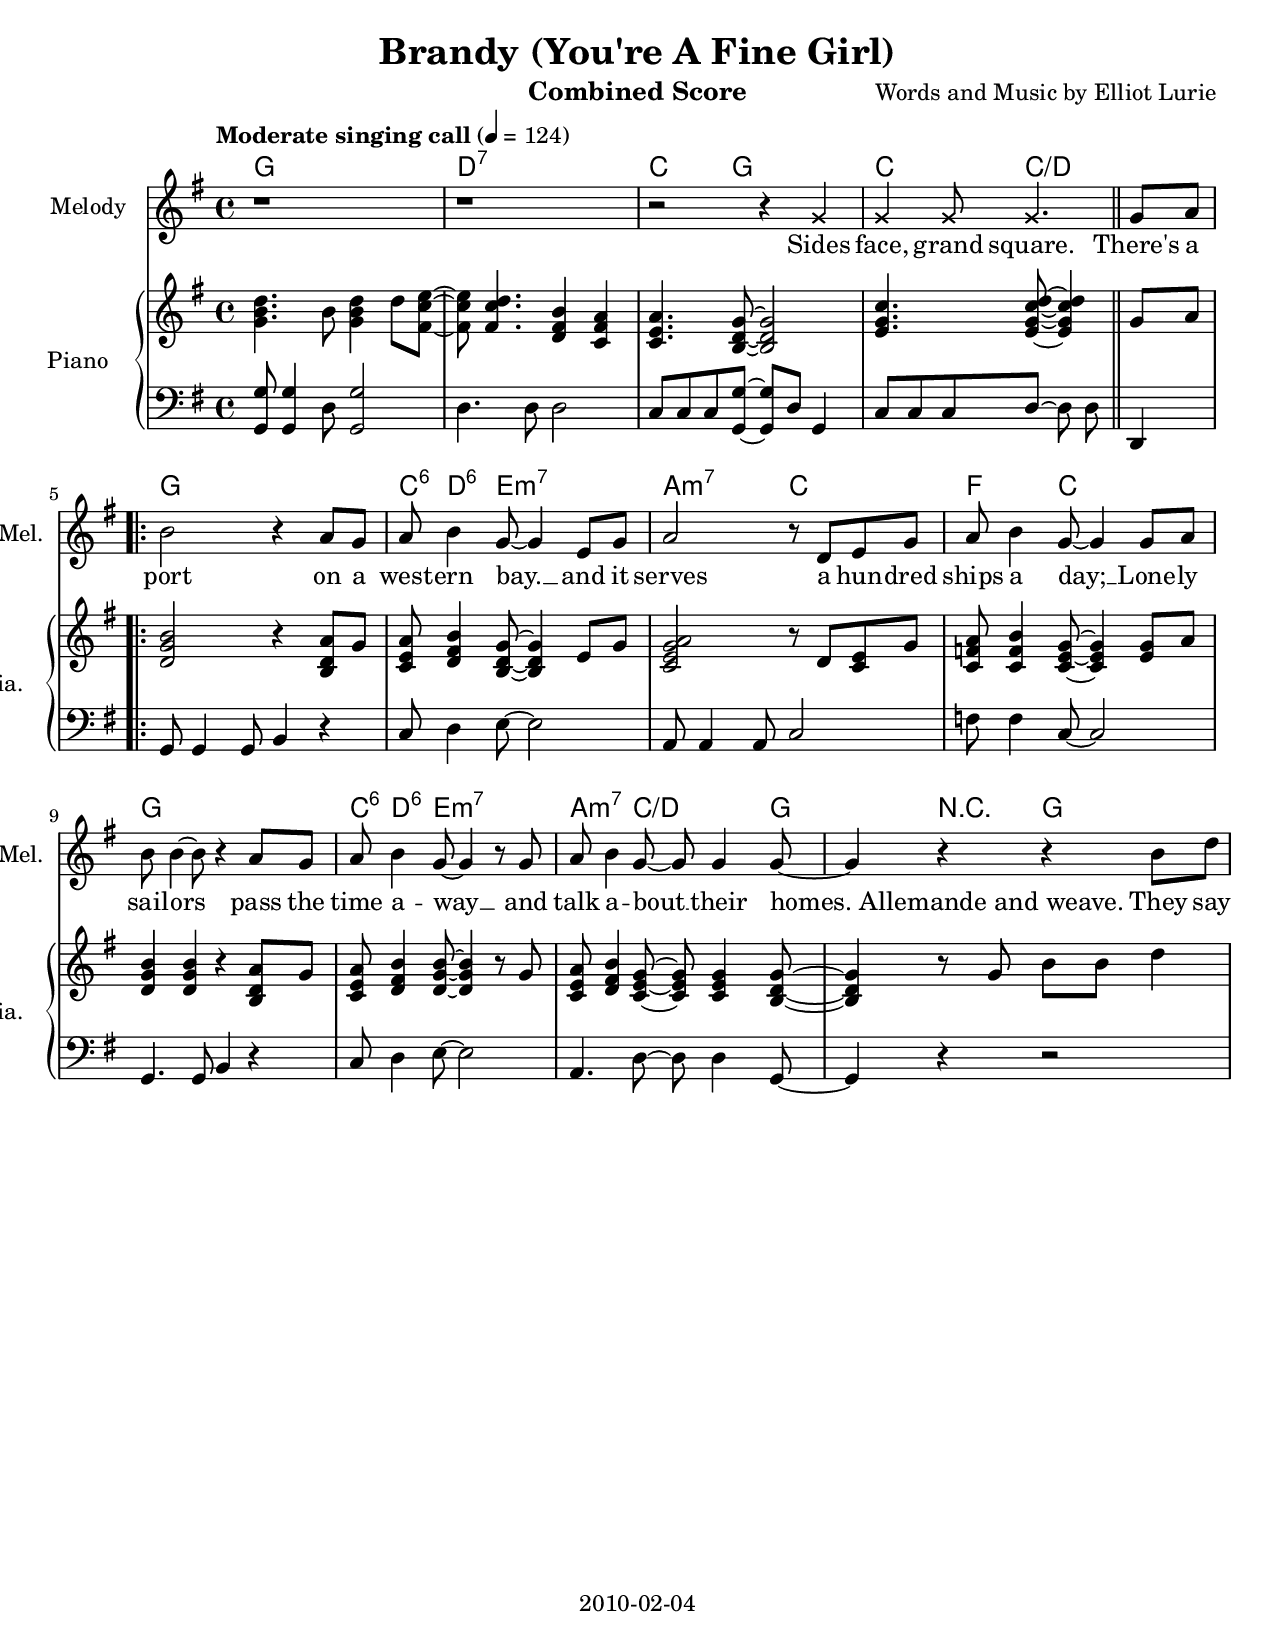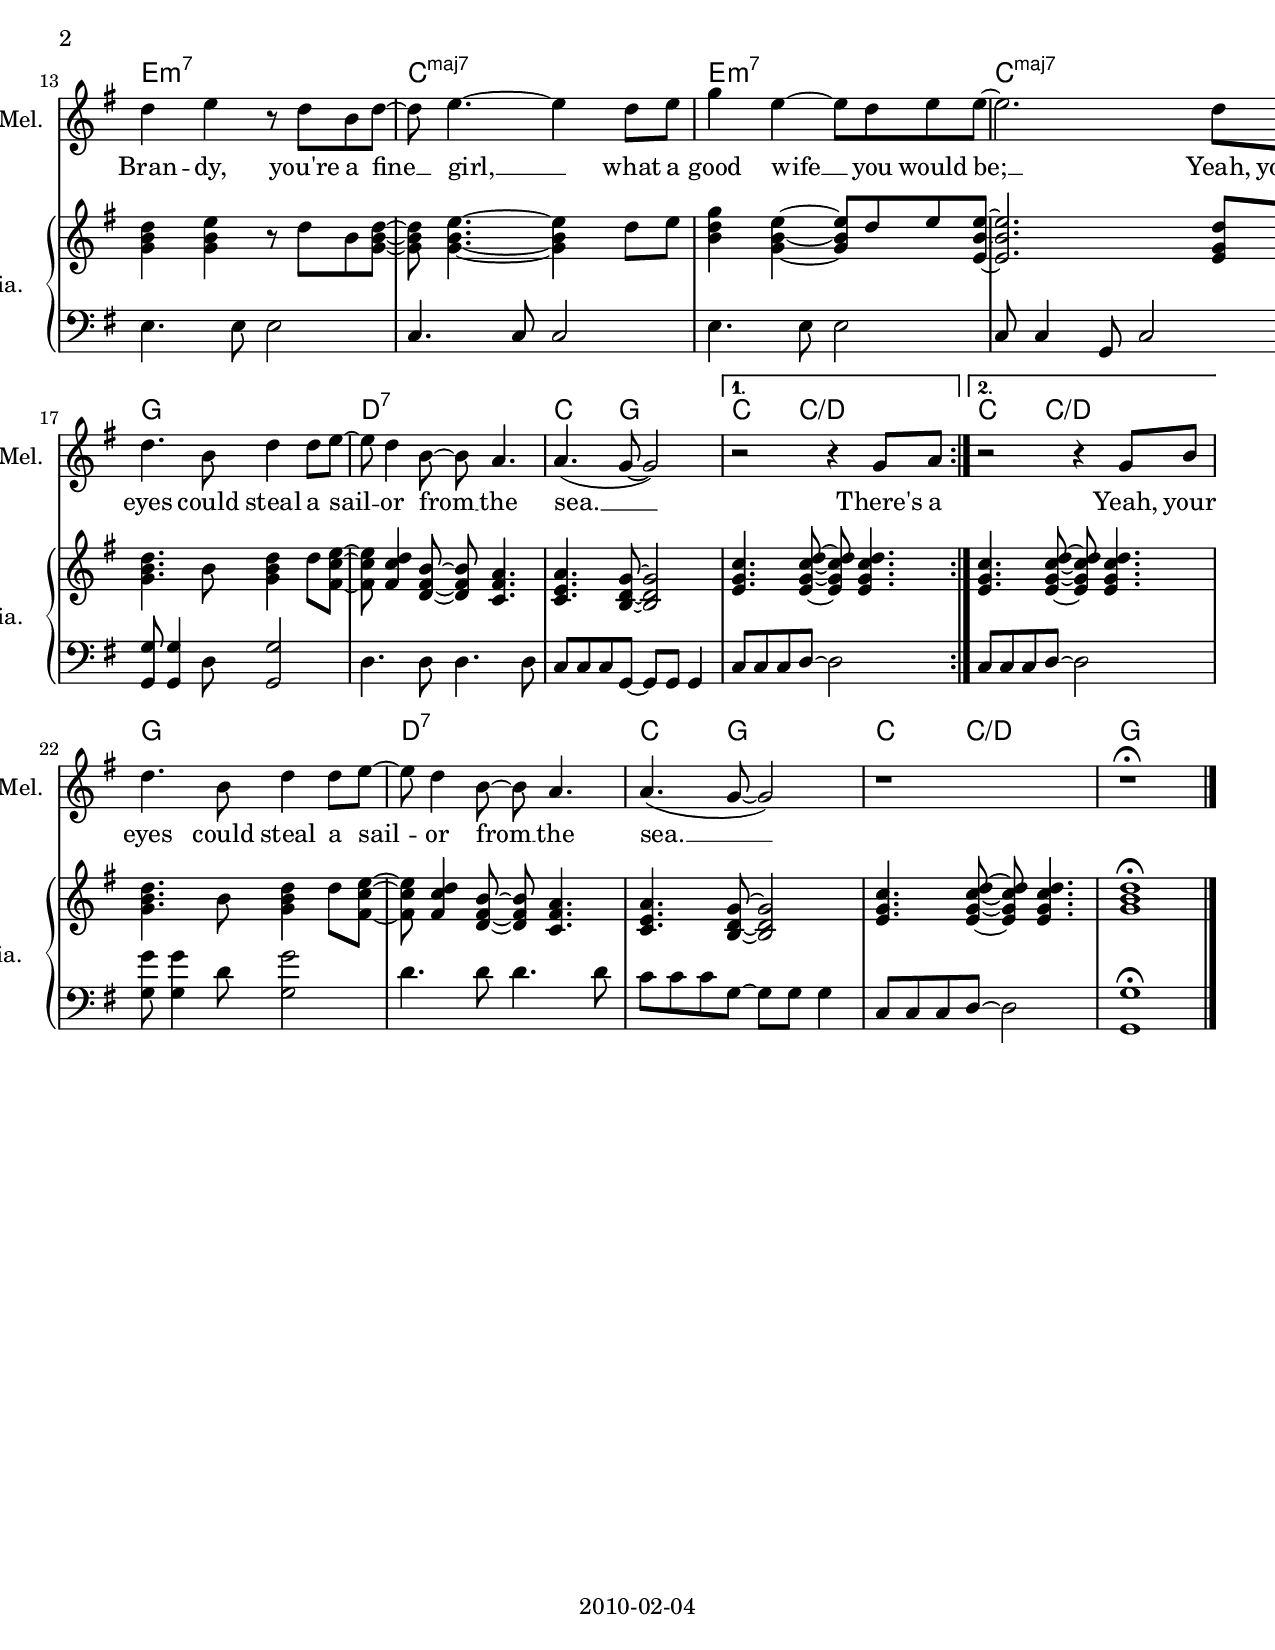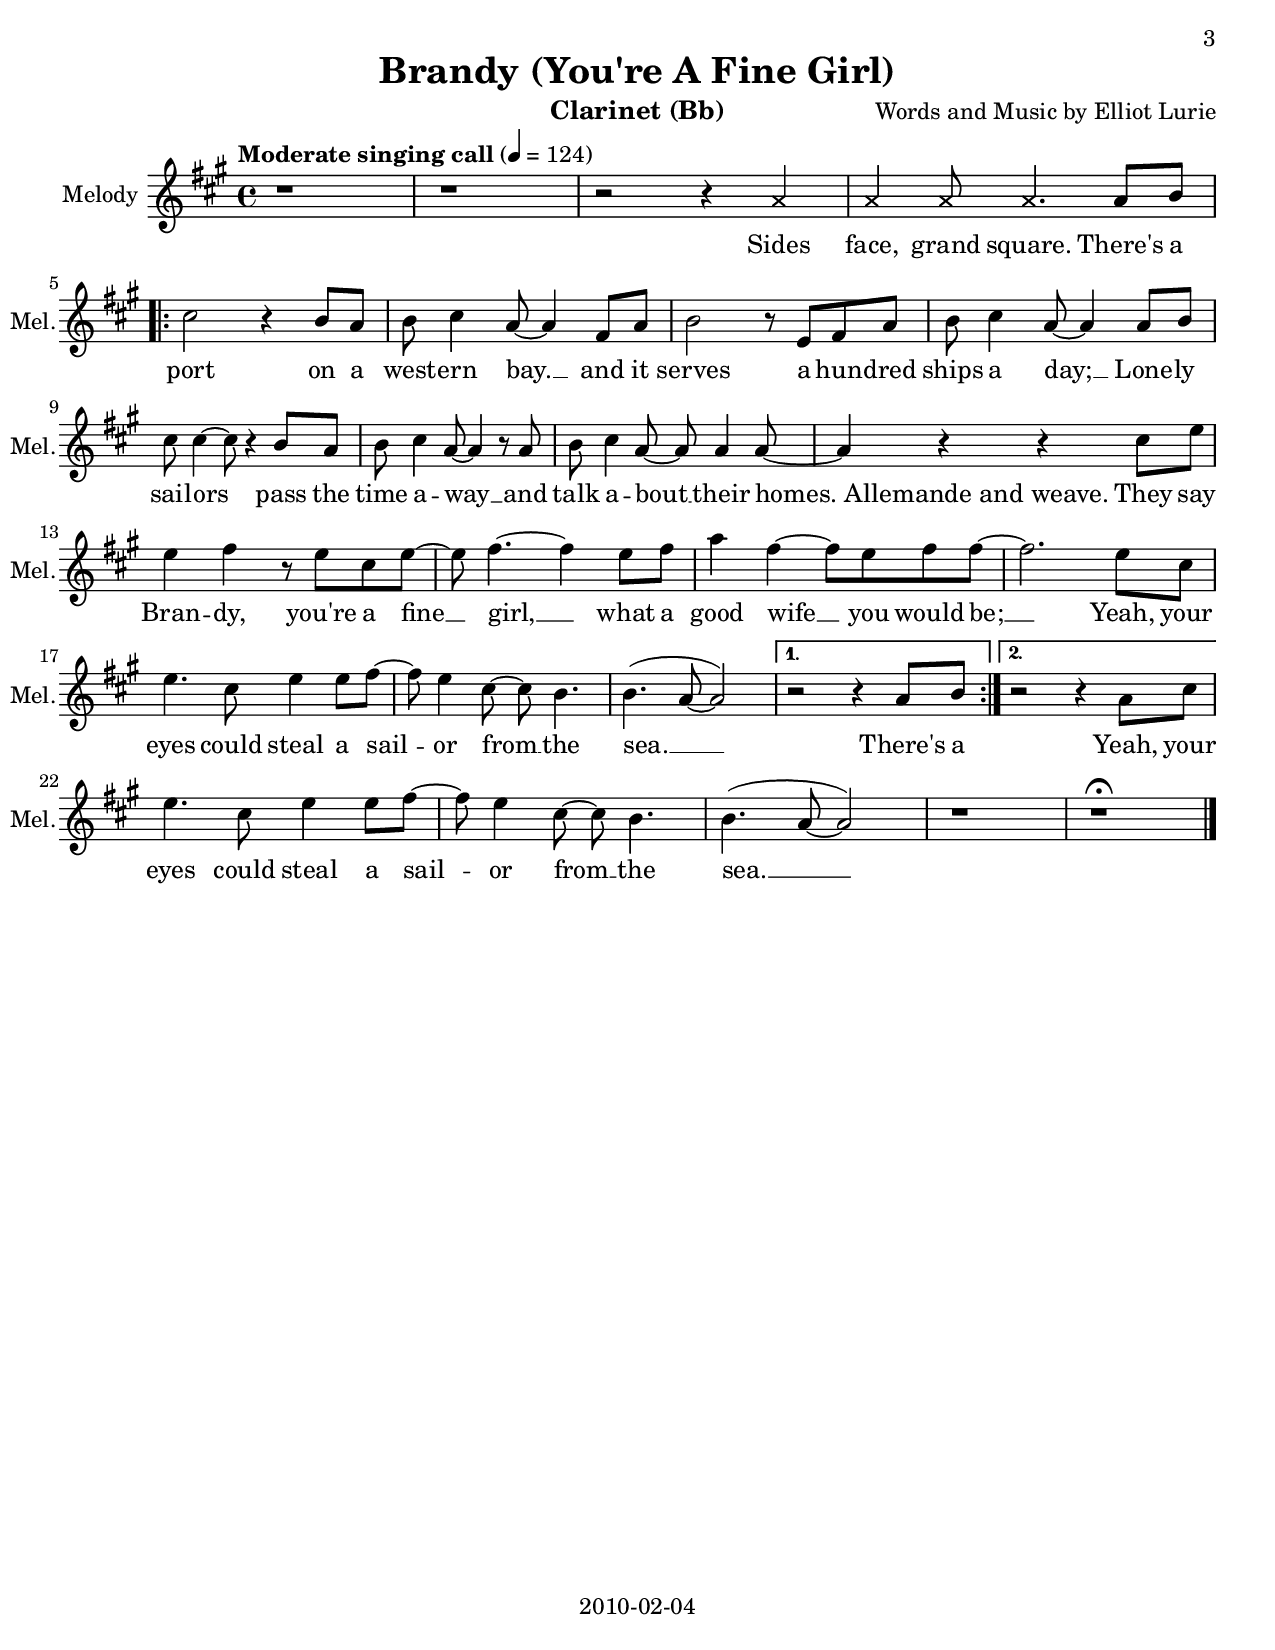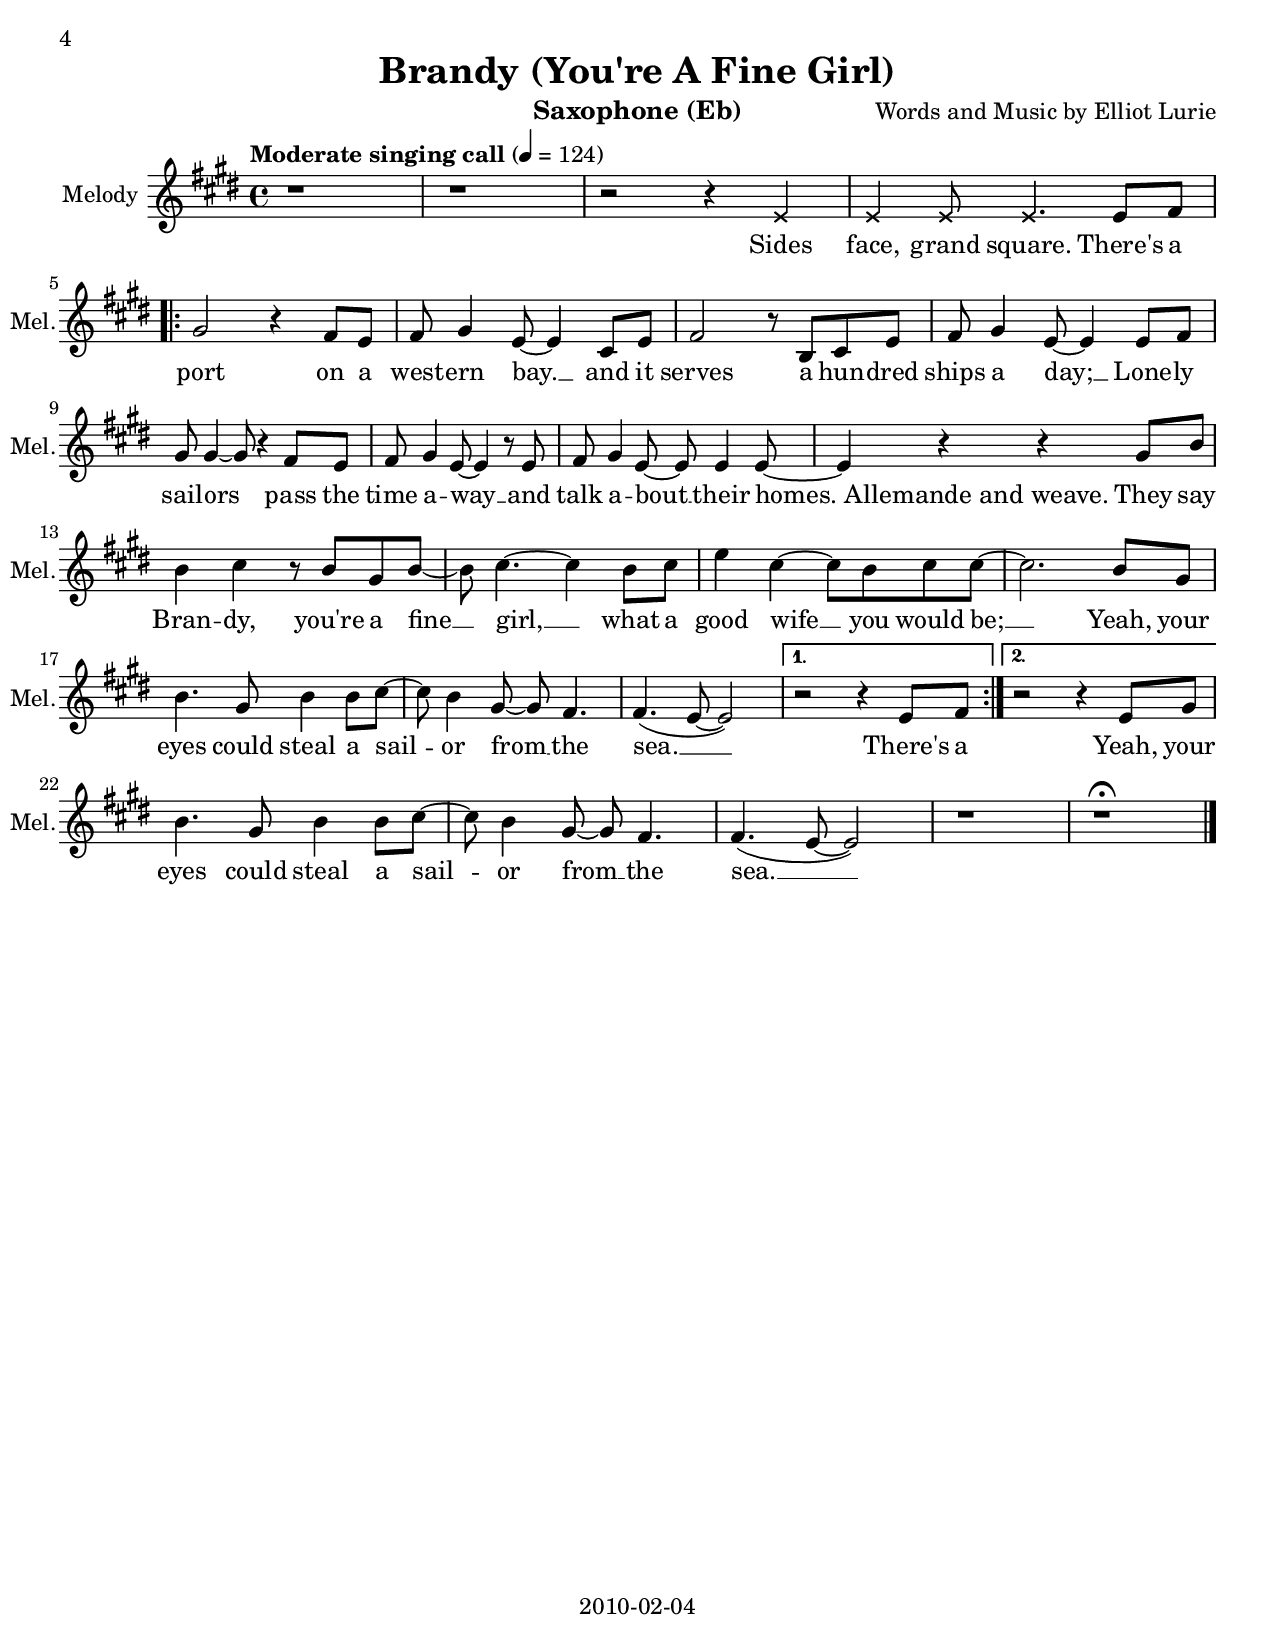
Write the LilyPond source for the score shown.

\version "2.12.2"
%%%%%%%%%%%%%%%%%%%%%%%%%%%%%%%%%%%%%%%%%%%%%%%%%%%%%%%%%%%%%%%%
% standard "guitar" chord notation

chExceptionMusic = {
  <c f g>1-\markup { \super "sus" }
  <c e g b>1-\markup { \super "maj7" }
  <c e g b d>1-\markup { \super "maj9" }
  <c ees ges>1-\markup { \super "dim" }
  <c ees ges beses>1-\markup { \super "dim7" }
}
chExceptionsShort =#(sequential-music-to-chord-exceptions chExceptionMusic #t)
chExceptions = #(append
  (sequential-music-to-chord-exceptions chExceptionMusic #t)
  ignatzekExceptions)

chordProperties = \sequential { 
    \set majorSevenSymbol = \markup { "maj7" }
    \set chordNameExceptions = #chExceptionsShort
}

\header {
  title = "Brandy (You're A Fine Girl)"
%  subtitle = "Left Alley Band Singing Call Version"
%  instrument = "piano"
  composer = "Words and Music by Elliot Lurie"
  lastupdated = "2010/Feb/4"
}
#(set-default-paper-size "letter")

\paper {
  scoreTitleMarkup = \bookTitleMarkup
  bookTitleMarkup = \markup {}
  ragged-bottom = ##t
  oddFooterMarkup = \markup { \fill-line { 2010-02-04 } }
}

linebreaks = {
  \time 4/4
  \tempo "Moderate singing call" 4 = 124

  %% \partial 4
  %% s4 |

  s1 \noBreak s1 \noBreak s1 \noBreak s1 \break

  \repeat volta 2 {
    s1 \noBreak s1 \noBreak s1 \noBreak s1 \break
    s1 \noBreak s1 \noBreak s1 \noBreak s1 \break

    s1 \noBreak s1 \noBreak s1 \noBreak s1 \break
    s1 \noBreak s1 \noBreak s1 \noBreak
  }
  \alternative {
    { s1 \noBreak }
    { s1 \break }
  }
}
melody = \transpose e g \relative c' {
  \clef "treble"
  \time 4/4
  \key e \major

  r1 | r1 | r2 r4 \override NoteHead #'style = #'cross e4 |
  e4 e8 e4. \revert NoteHead #'style e8 fis |
  \repeat volta 2 {
    % verse
    gis='2 r4 fis8 e |
    fis='8 gis4 e8 ~ e4 cis8 e |
    fis='2 r8 b,8 cis e |
    fis='8 gis4 e8 ~ e4 e8 fis |

    gis='8 gis4 ~ gis8 r4 fis8 e |
    fis='8 gis4 e8 ~ e4 r8 e |
    fis='8 gis4 e8 ~ e e4 e8 ~ |
    e='4 r4 r4 gis8 b8 |

    % chorus
    b='4 cis r8 b8 gis b ~ |
    b='8 cis4. ~ cis4 b8 cis8 |
    e=''4 cis ~ cis8 b cis cis ~ |
    cis=''2. b8 gis |

    b='4. gis8 b4 b8 cis ~ |
    cis=''8 b4 gis8 ~ gis fis4. |
    fis='4.( e8 ~ e2) |
  }
  \alternative {
    { r2 r4 e='8 fis | }
    { r2 r4 e='8 gis | }
  }

  b='4. gis8 b4 b8 cis ~ |
  cis=''8 b4 gis8 ~ gis fis4. |
  fis='4.( e8 ~ e2) |
  r1 | r1\fermata | \bar "|."
}
harmony = \transpose e g \chordmode {
  \chordProperties
  e4 e e e | b4:7 b:7 b:7 b:7 | a4. e4. e4 | a4. a4./b a4/b |
  \repeat volta 2 {
    e4 e e e | a8:6 b4:6 cis4.:m7 cis4:m7 | fis4:m7 fis:m7 a a | d4. a4. a4 |
    e4 e e e | a8:6 b4:6 cis4.:m7 cis4:m7 | fis4.:m7 a4/b a/b e8 ~ | e4 r e e |

    cis4:m7 cis:m7 cis:m7 cis:m7 |
    a4:maj7 a:maj7 a:maj7 a:maj7 |
    cis4:m7 cis:m7 cis:m7 cis:m7 |
    a4:maj7 a:maj7 a:maj7 a:maj7 |

    e4 e e e |
    b4:7 b:7 b:7 b:7 |
    a4. e4. e4 |
  }
  \alternative {
    { a4. a4/b a4./b | }
    { a4. a4/b a4./b | }
  }

  e4 e e e |
  b4:7 b:7 b:7 b:7 |
  a4. e4. e4 |
  a4. a4/b a4./b |
  e1 |
}

words = \lyricmode {
Sides face, grand square. There's a
port on a west -- ern bay. __ and it
serves a hun -- dred ships a day; __ Lone -- ly
sail -- ors pass the time a -- way __ and
talk a -- bout __ their "homes. Allemande and weave." They say
Bran -- dy, you're a fine __ girl, __ what a good wife __ you would be; __
Yeah, your eyes could steal a sail -- or from __ the sea. __ There's a
Yeah, your eyes could steal a sail -- or from __ the sea. __
}

upper = \transpose e g \relative c' {
  \clef "treble"
  \key e \major
  \time 4/4

  %% Intro
  <e gis b>4. gis8 <e gis b>4 b'8 <dis, a' cis>8~ |
  <dis a' cis>8 <dis a' b>4. <b dis gis>4 <a dis fis>4 |
  <a cis fis>4. <gis b e>8~ <gis b e>2 |
  <cis e a>4. <cis e a b>8~ <cis e a b>4 \bar "||" e8 fis8

  \repeat volta 2 {
    %% Verse
    <b, e gis>2 r4 <gis b fis'>8 e'8 |
    <a, cis fis>8 <b dis gis>4 <gis b e>8~ <gis b e>4 cis8 e8 |
    <a, cis e fis>2 r8 b8 <a cis>8 e'8 |
    <a, d fis>8 <a d gis>4 <a cis e>8~ <a cis e>4 <cis e>8 fis8 |

    <b, e gis>4 <b e gis> 4 r4 <gis b fis'>8 e'8 |
    <a, cis fis>8 <b dis gis>4 <b e gis>8~ <b e gis>4 r8 e8 |
    <a, cis fis>8 <b dis gis>4 <a cis e>8~ <a cis e>8 <a cis e>4 <gis b e>8 ~ |
    <gis b e>4 r8 e'8 gis8 gis8 b4 |

    %% Chorus
    <e, gis b>4 <e gis cis>4 r8 b'8 gis8 <e gis b>8~ |
    <e gis b>8 <e gis cis>4.~ <e gis cis>4 b'8 cis8 |
    <gis b e>4 <e gis cis>4~ <e gis cis>8 b'8 cis8 <cis, gis' cis>8~ |
    <cis gis' cis>2. <cis e b'>8 gis'8 |

    <e gis b>4. gis8 <e gis b>4 b'8 <dis, a' cis>8~ |
    <dis a' cis>8 <dis a' b>4 <b dis gis>8~ <b dis gis>8 <a dis fis>4. |
    <a cis fis>4. <gis b e>8~ <gis b e>2 |
  }
  \alternative {
    { <cis e a>4. <cis e a b>8~ <cis e a b>8 <cis e a b>4. | }
    { <cis e a>4. <cis e a b>8~ <cis e a b>8 <cis e a b>4. | }
  }

  <e gis b>4. gis8 <e gis b>4 b'8 <dis, a' cis>8~ |
  <dis a' cis>8 <dis a' b>4 <b dis gis>8~ <b dis gis>8 <a dis fis>4. |
  <a cis fis>4. <gis b e>8~ <gis b e>2 |
  <cis e a>4. <cis e a b>8~ <cis e a b>8 <cis e a b>4. |
  <e gis b>1\fermata |
}

lower = \transpose e g \relative c, {
  \clef "bass"
  \key e \major
  \time 4/4

  <e e'>8 <e e'>4 b'8 <e, e'>2 |
  b'4. b8 b2 |
  a8 a8 a8 <e e'>8~ <e e'>8 b'8 e,4 |
  a8 a8 a8 b8~ b8 b8 \bar "||" b,4

  %% \partial 4
  %% b4 |

  \repeat volta 2 {
    %% Verse
    e8 e4 e8 gis4 r4 |
    a8 b4 cis8~ cis2 |
    fis,8 fis4 fis8 a2 |
    d8 d4 a8~ a2 |

    e4. e8 gis4 r4 |
    a8 b4 cis8~ cis2 |
    fis,4. b8~ b8 b4 e,8 ~ |
    e4 r4 r2 |

    %% Chorus
    cis'4. cis8 cis2 |
    a4. a8 a2 |
    cis4. cis8 cis2 |
    a8 a4 e8 a2 |

    <e e'>8 <e e'>4 b'8 <e, e'>2 |
    b'4. b8 b4. b8 |
    a8 a8 a8 e8~ e8 e8 e4 |
  }
  \alternative {
    { a8 a8 a8 b8~ b2 | }
    { a8 a8 a8 b8~ b2 | }
  }

  <e e'>8 <e e'>4 b'8 <e, e'>2 |
  b'4. b8 b4. b8 |
  a8 a8 a8 e8~ e8 e8 e4 |
  a,8 a8 a8 b8~ b2 |
  <e e,>1\fermata |
}

% combined score
\score {
  <<
    \context ChordNames {
         \set chordChanges = ##t
         \harmony
    }
    \context Voice = melody {
      \set Staff.instrumentName = "Melody"
      \set Staff.shortInstrumentName = "Mel."
      \melody
    }
    \new Lyrics \lyricsto "melody" { \words }
    \new PianoStaff <<
      #(set-accidental-style 'piano-cautionary)
      \set PianoStaff.instrumentName = \markup { "Piano" \hspace #2.0 }
      \set PianoStaff.shortInstrumentName = \markup { "Pia." \hspace #2.0 }
      \context Staff = upper << \new Voice \upper
			        \new Voice \linebreaks >>
      \context Staff = lower << \clef bass \lower >>
    >>
  >>
  \layout { }
  \header {
    instrument = "Combined Score"
  }
}

% clarinet score
\score {
  <<
    \context Staff = clarinetA <<
      \set Staff.instrumentName = "Melody"
      \set Staff.shortInstrumentName = "Mel."
      \context Voice = melody { \transpose bes c' \melody }
      \context Voice \linebreaks
    >>
    \new Lyrics \lyricsto "melody" { \words }
    %\context Staff = clarinetB {
    %  \set Staff.instrumentName = "Bass"
    %  \set Staff.shortInstrumentName = "Bas."
    %  \transpose bes c'' \bass
    %}
  >>
  \header {
    instrument = "Clarinet (Bb)"
    breakbefore=##t
  }
}

% saxophone score
\score {
  <<
    \context Staff = saxA <<
      \set Staff.instrumentName = "Melody"
      \set Staff.shortInstrumentName = "Mel."
      \context Voice = melody \transpose ees c \melody
      \context Voice \linebreaks
    >>
    \new Lyrics \lyricsto "melody" { \words }
    %\context Staff = saxB {
    %  \set Staff.instrumentName = "Bass"
    %  \set Staff.shortInstrumentName = "Bas."
    %  \transpose ees c'' \bass
    %}
  >>
  \header {
    instrument = "Saxophone (Eb)"
    breakbefore=##t
  }
}

% midi score.
\score {
  \unfoldRepeats
  \context PianoStaff <<
    \context Staff=melody <<
       \set Staff.midiInstrument = "fiddle"
       r1 \melody
     >>
    \context Staff=chords <<
      \set Staff.midiInstrument = "pizzicato strings"
      r1\pp
      \harmony
    >>
    \context Staff=upper <<
      \set Staff.midiInstrument = "acoustic grand"
      r1
      \upper
    >>
    \context Staff=lower <<
      \set Staff.midiInstrument = "acoustic grand"
      r1
      \lower
    >>
  >>

  \midi {
    \context {
      \Score
      tempoWholesPerMinute = #(ly:make-moment 124 4)
      }
    }
}
